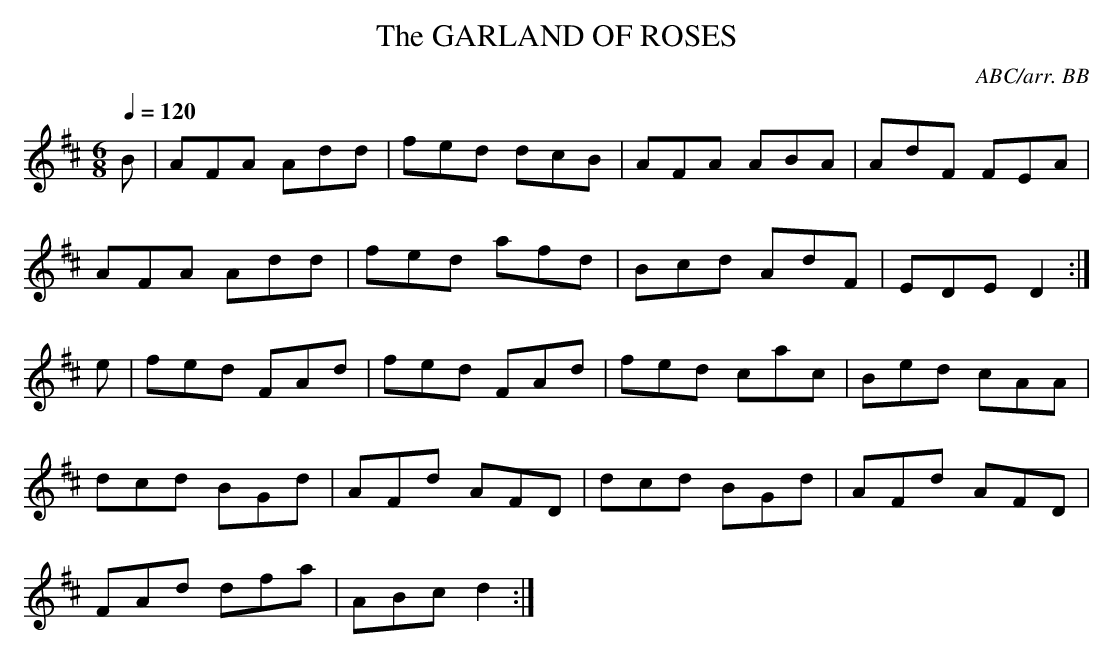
X:1
T:GARLAND OF ROSES, The
C:ABC/arr. BB
and cut times before the sound file made
any sense. Irregular second part suggests
a song air.
Q:1/4=120
M:6/8
L:1/8
K:D
B|AFA Add|fed dcB|AFA ABA|AdF FEA|
AFA Add|fed afd|Bcd AdF|EDE D2 :|
e|fed FAd|fed FAd|fed cac|Bed cAA|
dcd BGd|AFd AFD|dcd BGd|AFd AFD|
FAd dfa|ABc d2 :|
